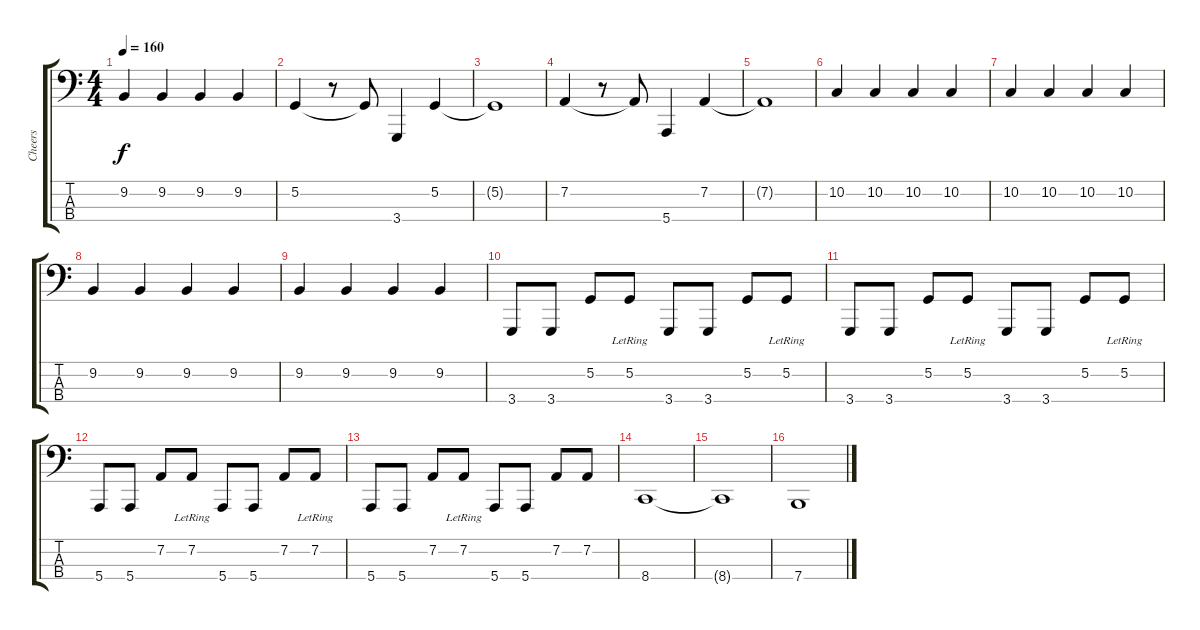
\track ("Cheers" "Cheers") {instrument lead2sawtooth}
\staff {score tabs}
\tuning (G2 D2 A1 E1) {hide}
\ts (4 4)
\tempo 160
\clef f4
\ks c
9.2.4{dy f} 9.2.4 9.2.4 9.2.4 |
5.2.4 r.8 5.2{t}.8 3.4.4 5.2.4 |
5.2{t}.1 |
7.2.4 r.8 7.2{t}.8 5.4.4 7.2.4 |
7.2{t}.1 |
10.2.4 10.2.4 10.2.4 10.2.4 |
10.2.4 10.2.4 10.2.4 10.2.4 |
9.2.4 9.2.4 9.2.4 9.2.4 |
9.2.4 9.2.4 9.2.4 9.2.4 |
3.4.8 3.4.8 5.2.8 5.2{lr}.8 3.4.8 3.4.8 5.2.8 5.2{lr}.8 |
3.4.8 3.4.8 5.2.8 5.2{lr}.8 3.4.8 3.4.8 5.2.8 5.2{lr}.8 |
5.4.8 5.4.8 7.2.8 7.2{lr}.8 5.4.8 5.4.8 7.2.8 7.2{lr}.8 |
5.4.8 5.4.8 7.2.8 7.2{lr}.8 5.4.8 5.4.8 7.2.8 7.2.8 |
8.4.1 |
8.4{t}.1 |
7.4.1
